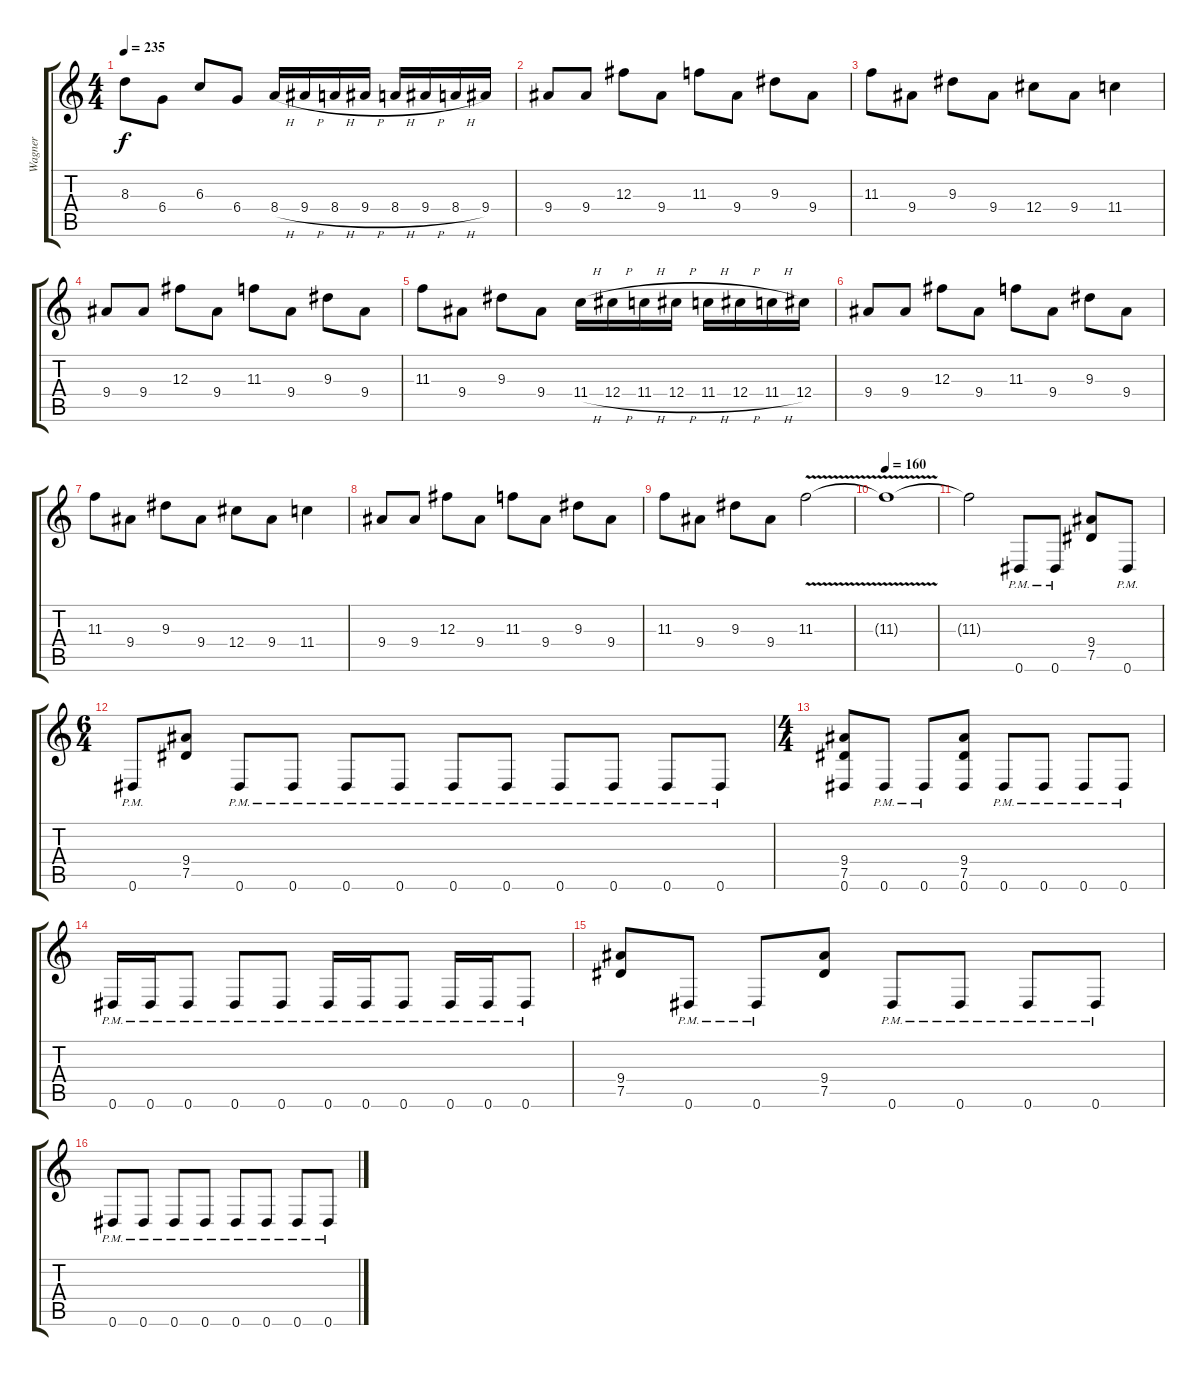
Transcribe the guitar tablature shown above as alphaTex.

\track ("Wagner" "Wagner") {instrument distortionguitar}
\staff {score tabs}
\tuning (Eb4 Bb3 Gb3 Db3 Ab2 Eb2) {hide}
\ts (4 4)
\tempo 235
\clef g2
\ks c
8.3.8{dy f} 6.4.8 6.3.8 6.4.8 8.4{h}.16 9.4{h}.16 8.4{h}.16 9.4{h}.16 8.4{h}.16 9.4{h}.16 8.4{h}.16 9.4.16 |
9.4.8 9.4.8 12.3.8 9.4.8 11.3.8 9.4.8 9.3.8 9.4.8 |
11.3.8 9.4.8 9.3.8 9.4.8 12.4.8 9.4.8 11.4.4 |
9.4.8 9.4.8 12.3.8 9.4.8 11.3.8 9.4.8 9.3.8 9.4.8 |
11.3.8 9.4.8 9.3.8 9.4.8 11.4{h}.16 12.4{h}.16 11.4{h}.16 12.4{h}.16 11.4{h}.16 12.4{h}.16 11.4{h}.16 12.4.16 |
9.4.8 9.4.8 12.3.8 9.4.8 11.3.8 9.4.8 9.3.8 9.4.8 |
11.3.8 9.4.8 9.3.8 9.4.8 12.4.8 9.4.8 11.4.4 |
9.4.8 9.4.8 12.3.8 9.4.8 11.3.8 9.4.8 9.3.8 9.4.8 |
11.3.8 9.4.8 9.3.8 9.4.8 11.3{v}.2 |
\tempo 160
11.3{t}.1 |
11.3{t}.2 0.6{pm}.8 0.6{pm}.8 (9.4 7.5).8 0.6{pm}.8 |
\ts (6 4)
0.6{pm}.8 (9.4 7.5).8 0.6{pm}.8 0.6{pm}.8 0.6{pm}.8 0.6{pm}.8 0.6{pm}.8 0.6{pm}.8 0.6{pm}.8 0.6{pm}.8 0.6{pm}.8 0.6{pm}.8 |
\ts (4 4)
(9.4 7.5 0.6).8 0.6{pm}.8 0.6{pm}.8 (9.4 7.5 0.6).8 0.6{pm}.8 0.6{pm}.8 0.6{pm}.8 0.6{pm}.8 |
0.6{pm}.16 0.6{pm}.16 0.6{pm}.8 0.6{pm}.8 0.6{pm}.8 0.6{pm}.16 0.6{pm}.16 0.6{pm}.8 0.6{pm}.16 0.6{pm}.16 0.6{pm}.8 |
(9.4 7.5).8 0.6{pm}.8 0.6{pm}.8 (9.4 7.5).8 0.6{pm}.8 0.6{pm}.8 0.6{pm}.8 0.6{pm}.8 |
0.6{pm}.8 0.6{pm}.8 0.6{pm}.8 0.6{pm}.8 0.6{pm}.8 0.6{pm}.8 0.6{pm}.8 0.6{pm}.8
